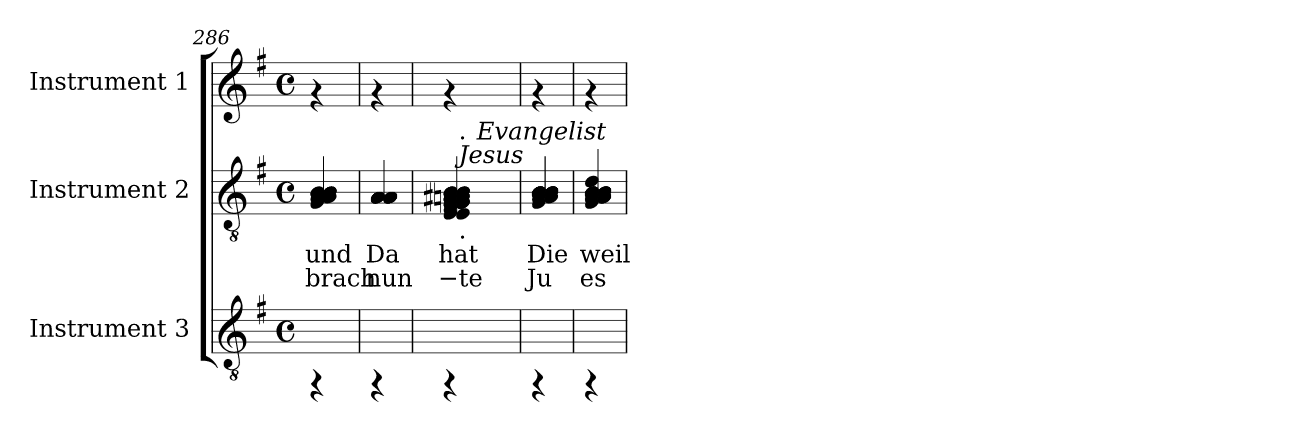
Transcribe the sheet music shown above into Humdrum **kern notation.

**kern	**kern	**text	**text	**kern
*part3	*part2	*part2	*part2	*part1
*staff3	*staff2	*staff2	*staff2	*staff1
*I"Instrument 3	*I"Instrument 2	*	*	*I"Instrument 1
!!LO:LB:g=z
*clefGv2	*clefGv2	*	*	*clefG2
*k[f#]	*k[f#]	*	*	*k[f#]
*G:	*G:	*	*	*G:
*M4/4	*M4/4	*	*	*M4/4
*met(c)	*met(c)	*	*	*met(c)
=286	=286	=286	=286	=286
!	!	!LO:LY:b:rj	!LO:LY:b:rj	!
4rFF	4B/ 4B/ 4B/ 4B/ 4B/ 4A/ 4G/ 4A/	und	brach	4rf
=287	=287	=287	=287	=287
!	!	!LO:LY:b:rj	!LO:LY:b:rj	!
4rFF	4A/ 4A/ 4A/ 4A/ 4A/ 4A/ 4A/ 4A/ 4A/ 4A/	Da	nun	4rf
!!LO:LB:g=z
=288	=288	=288	=288	=288
!	!	!LO:LY:b:rj	!LO:LY:b:rj	!
*	*^	*	*	*
*	*	*^	*	*	*
4rFF	4B/ 4B/ 4B/ 4B/ 4B/ 4B/ 4A#X/ 4A/ 4A/ 4A/ 4A/ 4G/ 4G/ 4G/ 4G/ 4G/ 4F#/ 4E/ 4E/	32.ryy	16..ryy	hat	−te	4rf
!	!	!LO:TX:a:i:t=Jesus	!	!	!	!
!	!	!LO:TX:a:t=.	!	!	!	!
!	!	!LO:TX:b:t=.	!	!	!	!
.	.	8ryy	.	.	.	.
!	!	!	!LO:TX:a:i:t=Evangelist	!	!	!
.	.	.	8ryy	.	.	.
.	.	16ryy	.	.	.	.
.	.	64ryy	64ryy	.	.	.
!!LO:LB:g=z
=289	=289	=289	=289	=289	=289	=289
!	!	!	!	!LO:LY:b:rj	!LO:LY:b:rj	!
*	*v	*v	*v	*	*	*
4rFF	4B/ 4B/ 4B/ 4B/ 4B/ 4B/ 4B/ 4B/ 4B/ 4B/ 4B/ 4B/ 4B/ 4B/ 4B/ 4B/ 4A/ 4A/ 4G/ 4B/	Die	Ju	4rf
!!LO:LB:g=z
=290	=290	=290	=290	=290
!	!	!LO:LY:b:rj	!LO:LY:b:rj	!
4rFF	4d/ 4B/ 4B/ 4B/ 4B/ 4B/ 4B/ 4B/ 4B/ 4B/ 4B/ 4B/ 4B/ 4A/ 4A/ 4A/ 4A/ 4G/ 4A/	weil	es	4rf
=	=	=	=	=
*-	*-	*-	*-	*-
